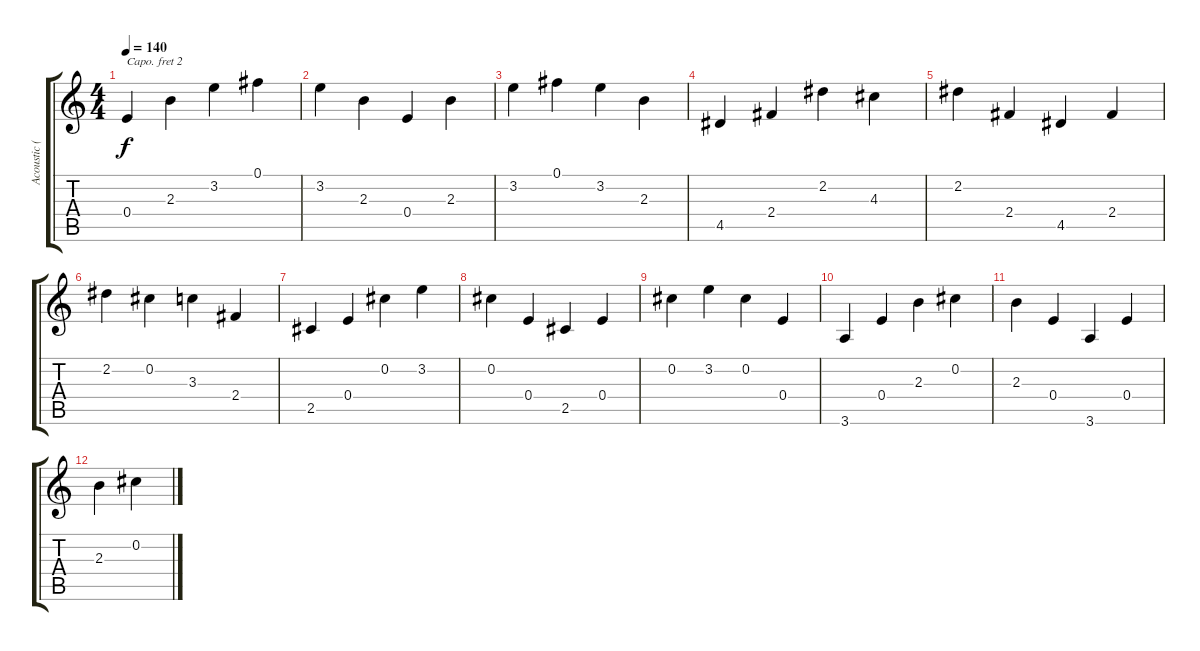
\track ("Acoustic (Aaron)" "Acoustic (") {instrument electricguitarjazz}
\staff {score tabs}
\capo 2
\tuning (E4 B3 G3 D3 A2 E2) {hide}
\ts (4 4)
\tempo 140
\clef g2
\ks c
0.4.4{dy f} 2.3.4 3.2.4 0.1.4 |
3.2.4 2.3.4 0.4.4 2.3.4 |
3.2.4 0.1.4 3.2.4 2.3.4 |
4.5.4 2.4.4 2.2.4 4.3.4 |
2.2.4 2.4.4 4.5.4 2.4.4 |
2.2.4 0.2.4 3.3.4 2.4.4 |
2.5.4 0.4.4 0.2.4 3.2.4 |
0.2.4 0.4.4 2.5.4 0.4.4 |
0.2.4 3.2.4 0.2.4 0.4.4 |
3.6.4 0.4.4 2.3.4 0.2.4 |
2.3.4 0.4.4 3.6.4 0.4.4 |
2.3.4 0.2.4
